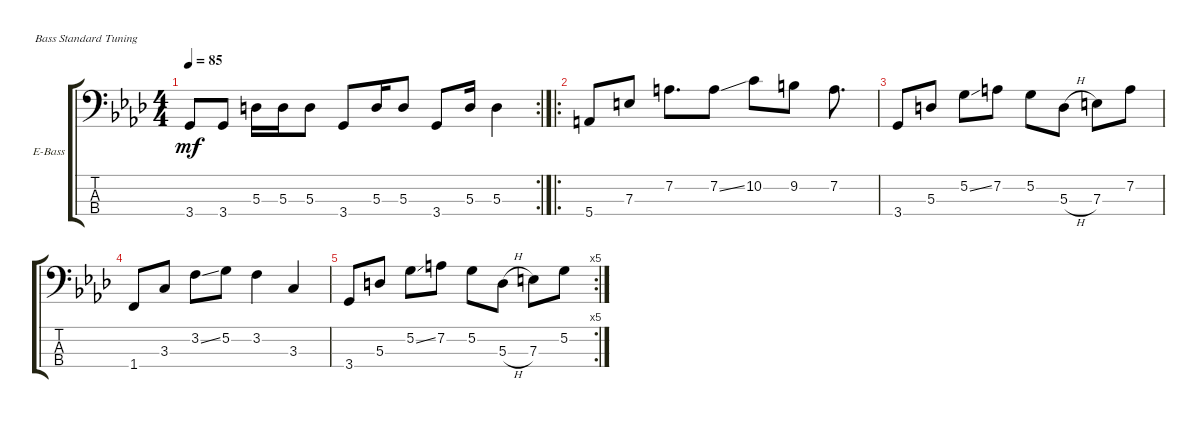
\bracketExtendMode groupsimilarinstruments
\firstSystemTrackNameOrientation horizontal
\otherSystemsTrackNameOrientation horizontal
\track ("Electric Bass" "E-Bass") {instrument electricbassfinger}
\staff {score tabs}
\tuning (G2 D2 A1 E1)
\rc 2
\ts (4 4)
\tempo 85
\clef f4
\scale
0.333333
\ks ab
3.4.8{dy mf} 3.4.8 5.3.16 5.3.16 5.3.8 3.4.8 5.3.16 5.3.8 3.4.8 5.3.16 5.3.4 |
\ro
\section ("" "")
\scale
0.363184 5.4.8 7.3.8 7.2.8{d} 7.2{ss}.8 10.2.8 9.2.8 7.2.8{d} |
\scale
0.303483 3.4.8 5.3.8 5.2{ss}.8 7.2.8 5.2.8 5.3{h}.8 7.3.8 7.2.8 |
1.4.8 3.3.8 3.2{ss}.8 5.2.8 3.2.4 3.3.4 |
\rc 5
3.4.8 5.3.8 5.2{ss}.8 7.2.8 5.2.8 5.3{h}.8 7.3.8 5.2.8
